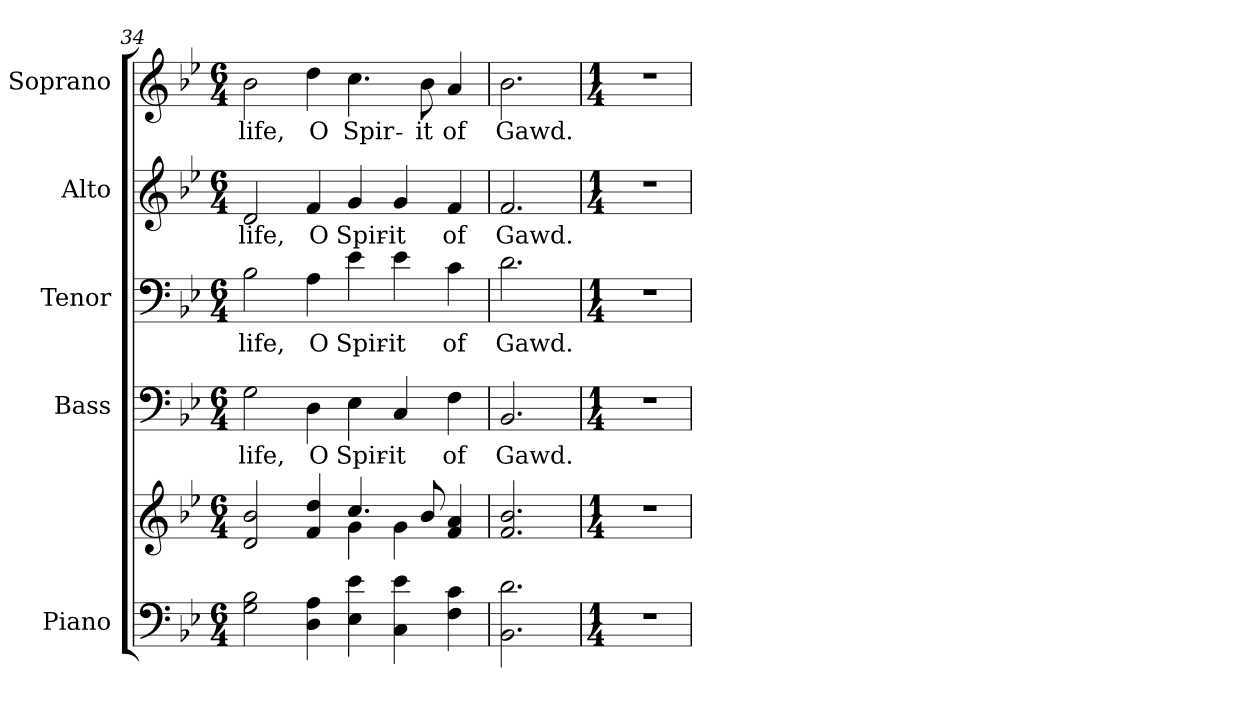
**kern	**kern	**kern	**text	**kern	**text	**kern	**text	**kern	**text
*part5	*part5	*part4	*part4	*part3	*part3	*part2	*part2	*part1	*part1
*staff6	*staff5	*staff4	*staff4	*staff3	*staff3	*staff2	*staff2	*staff1	*staff1
*I"Piano	*	*I"Bass	*	*I"Tenor	*	*I"Alto	*	*I"Soprano	*
*I'Pno.	*	*I'B.	*	*I'T.	*	*I'A.	*	*I'S.	*
!!LO:PB:g=z
*clefF4	*clefG2	*clefF4	*	*clefF4	*	*clefG2	*	*clefG2	*
*k[b-e-]	*k[b-e-]	*k[b-e-]	*	*k[b-e-]	*	*k[b-e-]	*	*k[b-e-]	*
*B-:	*B-:	*B-:	*	*B-:	*	*B-:	*	*B-:	*
*M6/4	*M6/4	*M6/4	*	*M6/4	*	*M6/4	*	*M6/4	*
=34	=34	=34	=34	=34	=34	=34	=34	=34	=34
*	*^	*	*	*	*	*	*	*	*
!	!	!	!	!LO:LY:b:color=#000000	!	!	!	!	!	!
!	!	!	!	!	!	!LO:LY:b:color=#000000	!	!	!	!
!	!	!	!	!	!	!	!	!LO:LY:b:color=#000000	!	!
!	!	!	!	!	!	!	!	!	!	!LO:LY:b:color=#000000
2Gi\ 2B-i	2di/ 2b-i	2.ryy	2Gi\	life,	2B-i\	life,	2di/	life,	2b-i\	life,
!	!	!	!	!LO:LY:b:color=#000000	!	!	!	!	!	!
!	!	!	!	!	!	!LO:LY:b:color=#000000	!	!	!	!
!	!	!	!	!	!	!	!	!LO:LY:b:color=#000000	!	!
!	!	!	!	!	!	!	!	!	!	!LO:LY:b:color=#000000
4Di\ 4Ai	4fi/ 4ddi	.	4Di\	O	4Ai\	O	4fi/	O	4ddi\	O
!	!	!	!	!LO:LY:b:color=#000000	!	!	!	!	!	!
!	!	!	!	!	!	!LO:LY:b:color=#000000	!	!	!	!
!	!	!	!	!	!	!	!	!LO:LY:b:color=#000000	!	!
!	!	!	!	!	!	!	!	!	!	!LO:LY:b:color=#000000
4E-i\ 4e-i	4.cci/	4gi\	4E-i\	Spir-	4e-i\	Spir-	4gi/	Spir-	4.cci\	Spir-
!	!	!	!	!LO:LY:b:color=#000000	!	!	!	!	!	!
!	!	!	!	!	!	!LO:LY:b:color=#000000	!	!	!	!
!	!	!	!	!	!	!	!	!LO:LY:b:color=#000000	!	!
4Ci\ 4e-i	.	4gi\	4Ci/	-it	4e-i\	-it	4gi/	-it	.	.
!	!	!	!	!	!	!	!	!	!	!LO:LY:b:color=#000000
.	8b-i/	.	.	.	.	.	.	.	8b-i\	-it
!	!	!	!	!LO:LY:b:color=#000000	!	!	!	!	!	!
!	!	!	!	!	!	!LO:LY:b:color=#000000	!	!	!	!
!	!	!	!	!	!	!	!	!LO:LY:b:color=#000000	!	!
!	!	!	!	!	!	!	!	!	!	!LO:LY:b:color=#000000
4Fi\ 4ci	4fi/ 4ai	4ryy	4Fi\	of	4ci\	of	4fi/	of	4ai/	of
*	*v	*v	*	*	*	*	*	*	*	*
=35	=35	=35	=35	=35	=35	=35	=35	=35	=35
*	*^	*	*	*	*	*	*	*	*
!	!	!	!	!LO:LY:b:color=#000000	!	!	!	!	!	!
*	*v	*v	*	*	*	*	*	*	*	*
*	*^	*	*	*	*	*	*	*	*
!	!	!	!	!	!	!LO:LY:b:color=#000000	!	!	!	!
*	*v	*v	*	*	*	*	*	*	*	*
*	*^	*	*	*	*	*	*	*	*
!	!	!	!	!	!	!	!	!LO:LY:b:color=#000000	!	!
*	*v	*v	*	*	*	*	*	*	*	*
*	*^	*	*	*	*	*	*	*	*
!	!	!	!	!	!	!	!	!	!	!LO:LY:b:color=#000000
*	*v	*v	*	*	*	*	*	*	*	*
2.BB-i\ 2.di	2.fi/ 2.b-i	2.BB-i/	Gawd.	2.di\	Gawd.	2.fi/	Gawd.	2.b-i\	Gawd.
!!LO:PB:g=z
=36	=36	=36	=36	=36	=36	=36	=36	=36	=36
*M1/4	*M1/4	*M1/4	*	*M1/4	*	*M1/4	*	*M1/4	*
!LO:N:vis=1	!LO:N:vis=1	!LO:N:vis=1	!	!LO:N:vis=1	!	!LO:N:vis=1	!	!LO:N:vis=1	!
4r	4r	4r	.	4r	.	4r	.	4r	.
=	=	=	=	=	=	=	=	=	=
*-	*-	*-	*-	*-	*-	*-	*-	*-	*-
